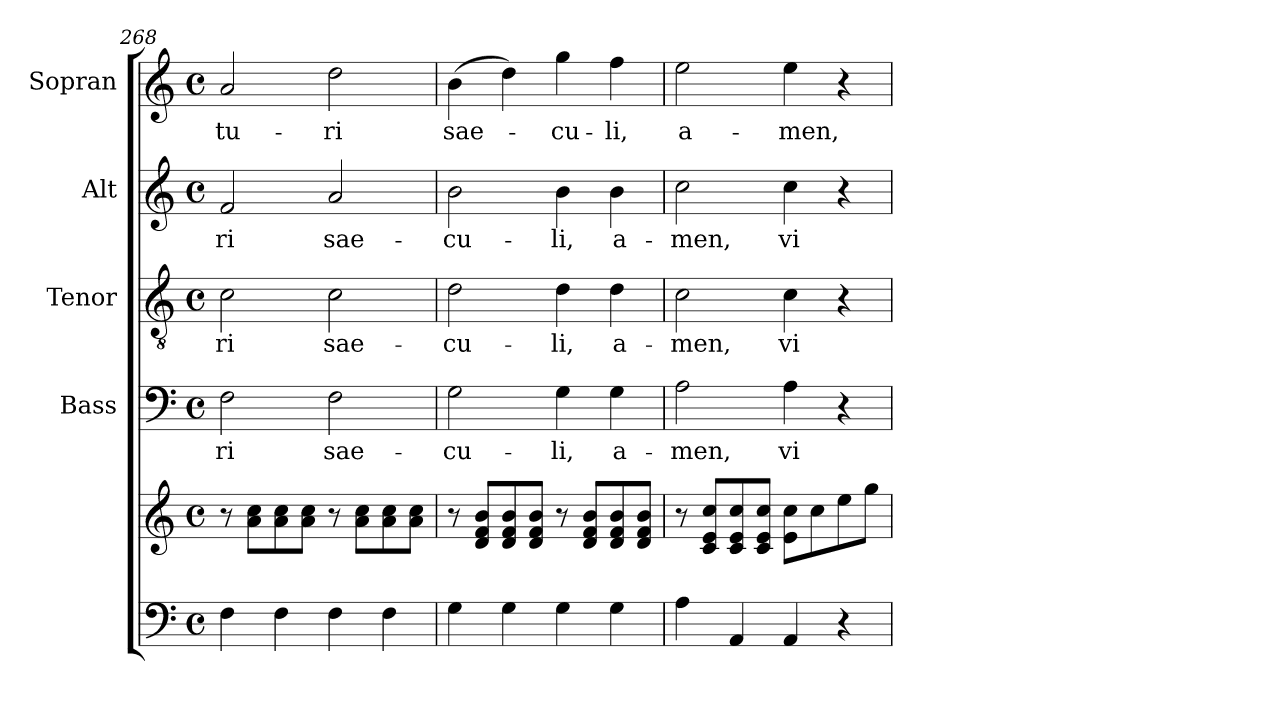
**kern	**kern	**kern	**text	**kern	**text	**kern	**text	**kern	**text
*part5	*part5	*part4	*part4	*part3	*part3	*part2	*part2	*part1	*part1
*staff6	*staff5	*staff4	*staff4	*staff3	*staff3	*staff2	*staff2	*staff1	*staff1
*	*	*I"Bass	*	*I"Tenor	*	*I"Alt	*	*I"Sopran	*
*	*	*I'B.	*	*I'T.	*	*I'A.	*	*I'S.	*
*clefF4	*clefG2	*clefF4	*	*clefGv2	*	*clefG2	*	*clefG2	*
*k[]	*k[]	*k[]	*	*k[]	*	*k[]	*	*k[]	*
*C:	*C:	*C:	*	*C:	*	*C:	*	*C:	*
*M4/4	*M4/4	*M4/4	*	*M4/4	*	*M4/4	*	*M4/4	*
*met(c)	*met(c)	*met(c)	*	*met(c)	*	*met(c)	*	*met(c)	*
=268	=268	=268	=268	=268	=268	=268	=268	=268	=268
!	!	!	!LO:LY:b	!	!LO:LY:b	!	!LO:LY:b	!	!LO:LY:b
4F\	8r	2F\	-ri	2c\	-ri	2f/	-ri	2a/	-tu-
.	8a\ 8cc\L	.	.	.	.	.	.	.	.
4F\	8a\ 8cc\	.	.	.	.	.	.	.	.
.	8a\ 8cc\J	.	.	.	.	.	.	.	.
!	!	!	!LO:LY:b	!	!LO:LY:b	!	!LO:LY:b	!	!LO:LY:b
4F\	8r	2F\	sae-	2c\	sae-	2a/	sae-	2dd\	-ri
.	8a\ 8cc\L	.	.	.	.	.	.	.	.
4F\	8a\ 8cc\	.	.	.	.	.	.	.	.
.	8a\ 8cc\J	.	.	.	.	.	.	.	.
=269	=269	=269	=269	=269	=269	=269	=269	=269	=269
!	!	!	!LO:LY:b	!	!LO:LY:b	!	!LO:LY:b	!	!LO:LY:b
4G\	8r	2G\	-cu-	2d\	-cu-	2b\	-cu-	(>4b\	sae-
.	8d/ 8f/ 8b/L	.	.	.	.	.	.	.	.
4G\	8d/ 8f/ 8b/	.	.	.	.	.	.	4dd\)	.
.	8d/ 8f/ 8b/J	.	.	.	.	.	.	.	.
!	!	!	!LO:LY:b	!	!LO:LY:b	!	!LO:LY:b	!	!LO:LY:b
4G\	8r	4G\	-li,	4d\	-li,	4b\	-li,	4gg\	-cu-
.	8d/ 8f/ 8b/L	.	.	.	.	.	.	.	.
!	!	!	!LO:LY:b	!	!LO:LY:b	!	!LO:LY:b	!	!LO:LY:b
4G\	8d/ 8f/ 8b/	4G\	a-	4d\	a-	4b\	a-	4ff\	-li,
.	8d/ 8f/ 8b/J	.	.	.	.	.	.	.	.
=270	=270	=270	=270	=270	=270	=270	=270	=270	=270
!	!	!	!LO:LY:b	!	!LO:LY:b	!	!LO:LY:b	!	!LO:LY:b
4A\	8r	2A\	-men,	2c\	-men,	2cc\	-men,	2ee\	a-
.	8c/ 8e/ 8cc/L	.	.	.	.	.	.	.	.
4AA/	8c/ 8e/ 8cc/	.	.	.	.	.	.	.	.
.	8c/ 8e/ 8cc/J	.	.	.	.	.	.	.	.
!	!	!	!LO:LY:b	!	!LO:LY:b	!	!LO:LY:b	!	!LO:LY:b
4AA/	8e\ 8cc\L	4A\	vi-	4c\	vi-	4cc\	vi-	4ee\	-men,
.	8cc\	.	.	.	.	.	.	.	.
4r	8ee\	4r	.	4r	.	4r	.	4r	.
.	8gg\J	.	.	.	.	.	.	.	.
=	=	=	=	=	=	=	=	=	=
*-	*-	*-	*-	*-	*-	*-	*-	*-	*-
